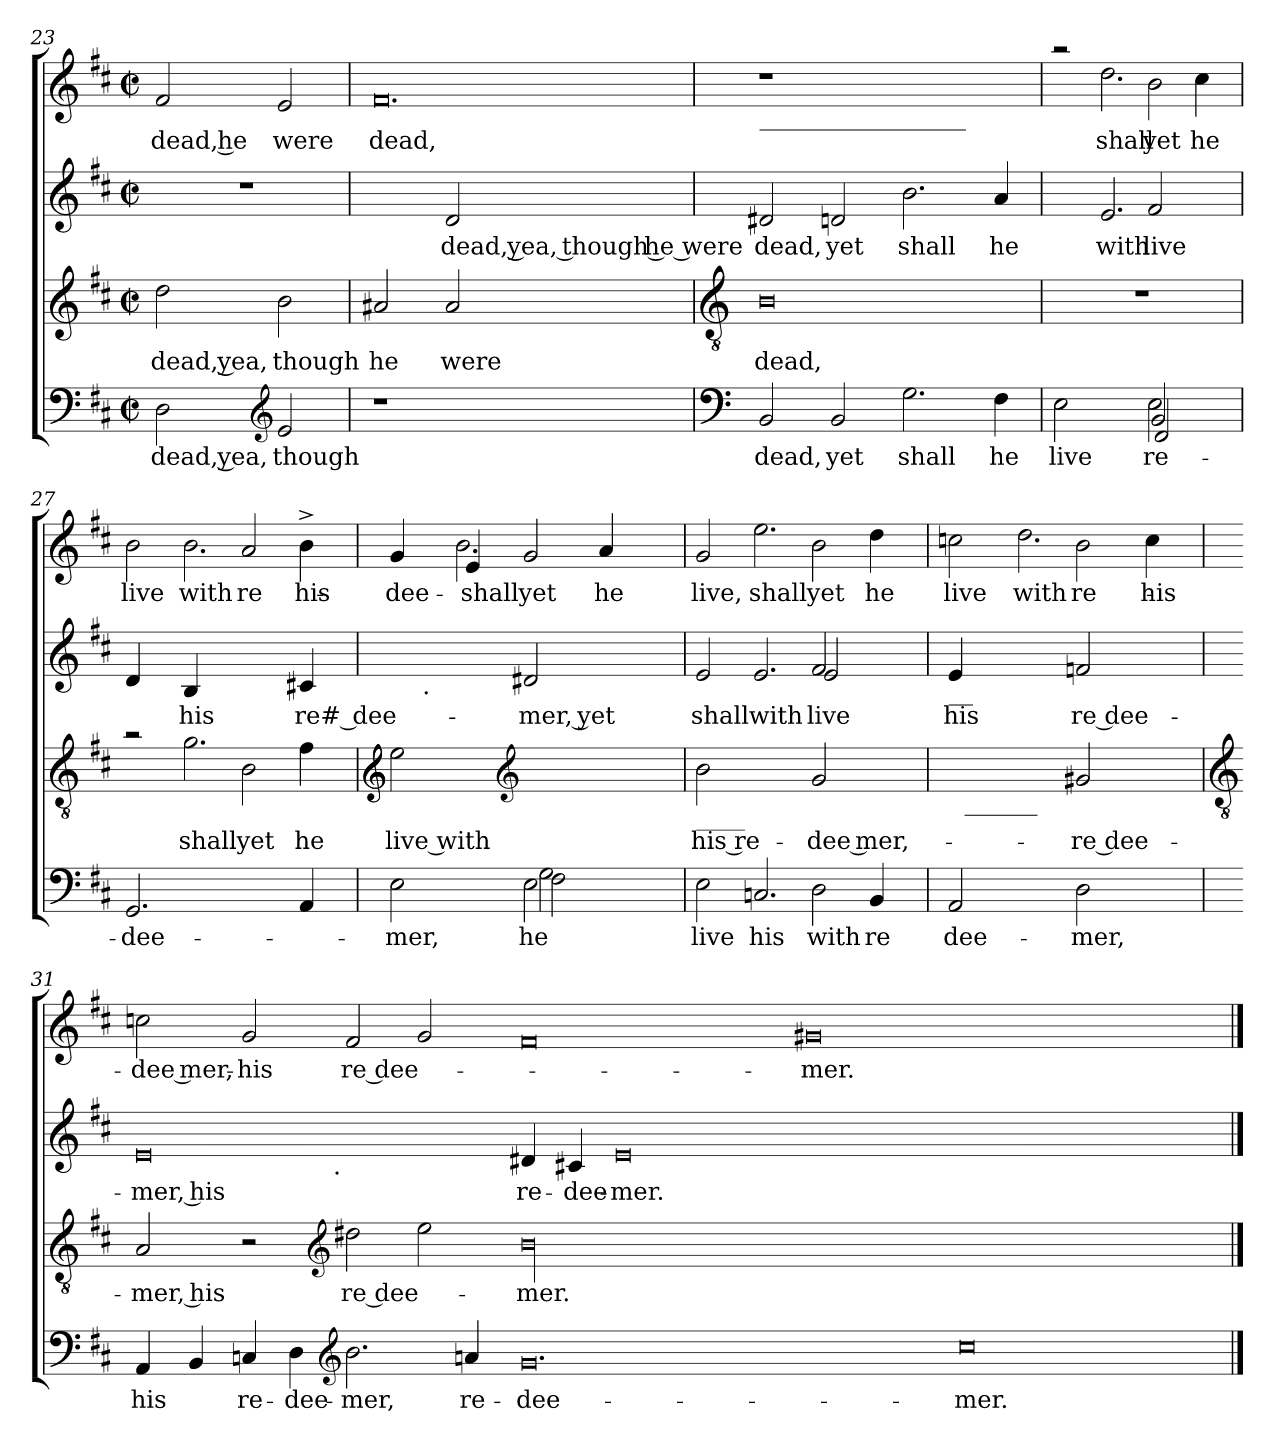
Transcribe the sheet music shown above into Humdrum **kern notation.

**kern	**text	**kern	**text	**kern	**text	**kern	**text
*part4	*part4	*part3	*part3	*part2	*part2	*part1	*part1
*staff4	*staff4	*staff3	*staff3	*staff2	*staff2	*staff1	*staff1
*clefF4	*	*clefG2	*	*clefG2	*	*clefG2	*
*k[f#c#]	*	*k[f#c#]	*	*k[f#c#]	*	*k[f#c#]	*
*D:	*	*D:	*	*D:	*	*D:	*
*M2/2	*	*M2/2	*	*M2/2	*	*M2/2	*
*met(c|)	*	*met(c|)	*	*met(c|)	*	*met(c|)	*
=23	=23	=23	=23	=23	=23	=23	=23
!	!LO:LY:b	!	!LO:LY:b	!	!	!	!LO:LY:b:rj
2D\	dead, yea,	2dd\	dead, yea,	1r	.	2f#/	dead, he
*clefG2	*	*	*	*	*	*	*
!	!LO:LY:b	!	!LO:LY:b	!	!	!	!LO:LY:b
2e/	though	2b\	though	.	.	2e/	were
=24	=24	=24	=24	=24	=24	=24	=24
!	!	!	!LO:LY:b	!	!	!	!LO:LY:b
1r	.	2a#X/	he	2ryy	.	0.f#	dead,
!	!	!	!LO:LY:b	!	!LO:LY:b:rj	!	!
.	.	2a#/	were	2d/	dead, yea, though he were	.	.
0ryy	.	0ryy	.	0ryy	.	.	.
!!LO:PB:g=z
=25	=25	=25	=25	=25	=25	=25	=25
*clefF4	*	*clefGv2	*	*	*	*	*
!	!	!	!	!	!	!LO:TX:b:t=_________________	!
!	!LO:LY:b	!	!LO:LY:b	!	!LO:LY:b	!LO:N:vis=1	!
2BB/	dead,	0B	dead,	2d#X/	dead,	1r	.
!	!LO:LY:b	!	!	!	!LO:LY:b	!	!
2BB/	yet	.	.	2dn/	yet	.	.
!	!LO:LY:b	!	!	!	!LO:LY:b	!	!
2.G\	shall	.	.	2.b\	shall	1ryy	.
!	!LO:LY:b	!	!	!	!LO:LY:b	!	!
4F#\	he	.	.	4a/	he	.	.
=26	=26	=26	=26	=26	=26	=26	=26
!	!LO:LY:b	!	!	!	!	!	!
*^	*	*	*	*^	*	*^	*
*	*^	*	*	*	*	*	*	*	*^	*
2E\	2ryy	2ryy	live	1r	.	2ryy	4ryy	.	2raa	4ryy	2.ryy	.
!	!	!	!	!	!	!	!	!LO:LY:b	!	!	!	!LO:LY:b
.	.	.	.	.	.	.	2.e/	with	.	2.dd\	.	shall
!	!	!	!LO:LY:b	!	!	!	!	!	!	!	!	!
!	!	!	!LO:LY:b	!	!	!	!	!	!	!	!	!
!	!	!	!LO:LY:b:rj	!	!	!	!	!LO:LY:b:rj	!	!	!	!LO:LY:b
2E\	2BB/	2FF#/	re-	.	.	2f#/	.	live	2b\	.	.	yet
!	!	!	!	!	!	!	!	!	!	!	!	!LO:LY:b
.	.	.	.	.	.	.	.	.	.	.	4cc#\	he
*v	*v	*v	*	*	*	*v	*v	*	*	*	*	*
=27	=27	=27	=27	=27	=27	=27	=27	=27	=27
!	!LO:LY:b	!	!	!	!	!	!	!	!LO:LY:b
*	*	*^	*	*	*	*	*	*	*
*	*	*	*^	*	*	*	*	*	*	*
2.GG/	-dee-	2ra	4ryy	2.ryy	.	4d/	.	2b\	4ryy	2.ryy	live
!	!	!	!	!	!LO:LY:b	!	!LO:LY:b	!	!	!	!LO:LY:b
.	.	.	2.g\	.	shall	4B/	his	.	2.b\	.	-with
!	!	!	!	!	!LO:LY:b	!	!	!	!	!	!LO:LY:b
.	.	2B\	.	.	yet	4ryy	.	2a/	.	.	re-
!	!	!	!	!	!LO:LY:b	!	!LO:LY:b	!	!	!	!LO:LY:b
4AA/	.	.	.	4f#\	he	4c#X/	re­# dee-	.	.	4b^>\	his
!!LO:LB:g=z	!!	!!
=28	=28	=28	=28	=28	=28	=28	=28	=28	=28	=28	=28
!	!LO:LY:b	!	!	!	!LO:LY:b	!	!	!	!	!	!LO:LY:b
*^	*	*	*	*	*	*^	*	*	*	*	*
*	*^	*	*v	*v	*v	*	*	*	*	*	*	*	*
2E\	2ryy	2ryy	-mer,	2e\	live with	2ryy	16.ryy	.	4g/	4ryy	2.ryy	dee-
!	!	!	!	!	!	!	!LO:TX:b:t=.	!	!	!	!	!
.	.	.	.	.	.	.	2ryy	.	.	.	.	.
!	!	!	!	!	!	!	!	!	!	!	!	!LO:LY:b
!	!	!	!	!	!	!	!	!	!	!	!	!LO:LY:b
.	.	.	.	.	.	.	.	.	4e/	2.b\	.	shall
*	*	*	*	*clefG2	*	*	*	*	*	*	*	*
!	!	!	!LO:LY:b	!	!	!	!	!	!	!	!	!
!	!	!	!LO:LY:b	!	!	!	!	!	!	!	!	!
!	!	!	!LO:LY:b	!	!	!	!	!LO:LY:b:rj	!	!	!	!LO:LY:b
2E\	2G\	2F#\	he	2ryy	.	2d#X/	.	-mer, yet	2g/	.	.	yet
.	.	.	.	.	.	.	4ryy	.	.	.	.	.
!	!	!	!	!	!	!	!	!	!	!	!	!LO:LY:b
.	.	.	.	.	.	.	.	.	.	.	4a/	he
.	.	.	.	.	.	.	8ryy	.	.	.	.	.
.	.	.	.	.	.	.	32ryy	.	.	.	.	.
=29	=29	=29	=29	=29	=29	=29	=29	=29	=29	=29	=29	=29
!	!	!	!	!LO:TX:b:t=____	!	!	!	!	!	!	!	!
!	!	!	!LO:LY:b	!	!LO:LY:b:rj	!	!	!LO:LY:b	!	!	!	!LO:LY:b
*	*	*	*	*	*	*	*^	*	*	*	*	*
2E\	4ryy	2.ryy	live	2b\	his re-	2e/	2ryy	4ryy	shall	2g/	4ryy	2.ryy	live,
!	!	!	!LO:LY:b	!	!	!	!	!	!LO:LY:b	!	!	!	!LO:LY:b
.	2.Cn/	.	his	.	.	.	.	2.e/	with	.	2.ee\	.	shall
!	!	!	!LO:LY:b	!	!LO:LY:b	!	!	!	!LO:LY:b	!	!	!	!
!	!	!	!	!	!	!	!	!	!LO:LY:b	!	!	!	!LO:LY:b
2D\	.	.	with	2g/	-dee mer,-	2f#/	2e/	.	live	2b\	.	.	yet
!	!	!	!LO:LY:b	!	!	!	!	!	!	!	!	!	!LO:LY:b
.	.	4BB/	re-	.	.	.	.	.	.	.	.	4dd\	he
*	*	*	*	*	*	*v	*v	*v	*	*	*	*	*
=30	=30	=30	=30	=30	=30	=30	=30	=30	=30	=30	=30
!	!	!	!	!	!	!LO:TX:b:t=__	!	!	!	!	!
!	!	!	!LO:LY:b	!	!	!	!LO:LY:b	!	!	!	!LO:LY:b
*v	*v	*v	*	*^	*	*	*	*	*	*	*
2AA/	-dee-	2ryy	32ryy	.	4e/	his	2ccn\	4ryy	2.ryy	live
!	!	!	!LO:TX:b:t=______	!	!	!	!	!	!	!
.	.	.	2ryy	.	.	.	.	.	.	.
!	!	!	!	!	!	!	!	!	!	!LO:LY:b
.	.	.	.	.	4ryy	.	.	2.dd\	.	-with
!	!LO:LY:b	!	!	!LO:LY:b:rj	!	!LO:LY:b	!	!	!	!LO:LY:b:rj
2D\	- mer,	2g#X/	.	-re dee-	2fn/	re dee-	2b\	.	.	re-
.	.	.	4...ryy	.	.	.	.	.	.	.
!	!	!	!	!	!	!	!	!	!	!LO:LY:b
.	.	.	.	.	.	.	.	.	4cc\	his
*	*	*v	*v	*	*	*	*v	*v	*v	*
!!LO:LB:g=z
=31	=31	=31	=31	=31	=31	=31	=31
*	*	*clefGv2	*	*	*	*	*
*	*	*^	*	*	*	*^	*
*	*	*	*	*	*	*	*	*^	*
!	!LO:LY:b	!	!	!LO:LY:b	!	!LO:LY:b	!	!	!	!LO:LY:b
*	*	*v	*v	*	*^	*	*v	*v	*v	*
4AA/	his	2A/	-mer, his	0e	2ryy	-mer, his	2ccn\	dee mer,-
4BB/	.	.	.	.	.	.	.	.
!	!LO:LY:b	!	!	!	!	!	!	!LO:LY:b
4Cn/	re-	2r	.	.	4...ryy	.	2g/	-his
!	!LO:LY:b	!	!	!	!	!	!	!
4D\	- dee-	.	.	.	.	.	.	.
!	!	!	!	!	!LO:TX:b:t=.	!	!	!
.	.	.	.	.	1ryy	.	.	.
*clefG2	*	*clefG2	*	*	*	*	*	*
!	!LO:LY:b	!	!LO:LY:b:rj	!	!	!	!	!LO:LY:b
2.b\	-mer,	2dd#X\	re dee-	.	.	.	2f#/	re dee-
.	.	2ee\	.	.	.	.	2g/	.
!	!LO:LY:b	!	!	!	!	!	!	!
4an/	re-	.	.	.	.	.	.	.
.	.	.	.	.	1ryy	.	.	.
!	!LO:LY:b	!	!LO:LY:b	!	!	!LO:LY:b:rj	!	!
0.g	-dee-	00b	-mer.	4d#X/	.	re-	0f#	.
!	!	!	!	!	!	!LO:LY:b	!	!
.	.	.	.	4c#X/	.	-dee-	.	.
!	!	!	!	!	!	!LO:LY:b	!	!
.	.	.	.	0e	.	-mer.	.	.
.	.	.	.	.	1ryy	.	.	.
.	.	.	.	.	1ryy	.	.	.
!	!	!	!	!	!	!	!	!LO:LY:b
.	.	.	.	.	.	.	0g#X	-mer.
.	.	.	.	0ryy	.	.	.	.
.	.	.	.	.	1ryy	.	.	.
!	!LO:LY:b	!	!	!	!	!	!	!
0cc#	-mer.	.	.	.	.	.	.	.
.	.	.	.	.	1ryy	.	.	.
.	.	1ryy	.	.	.	.	1ryy	.
.	.	.	.	2ryy	.	.	.	.
.	.	.	.	.	32ryy	.	.	.
*	*	*	*	*v	*v	*	*	*
==	==	==	==	==	==	==	==
*-	*-	*-	*-	*-	*-	*-	*-
